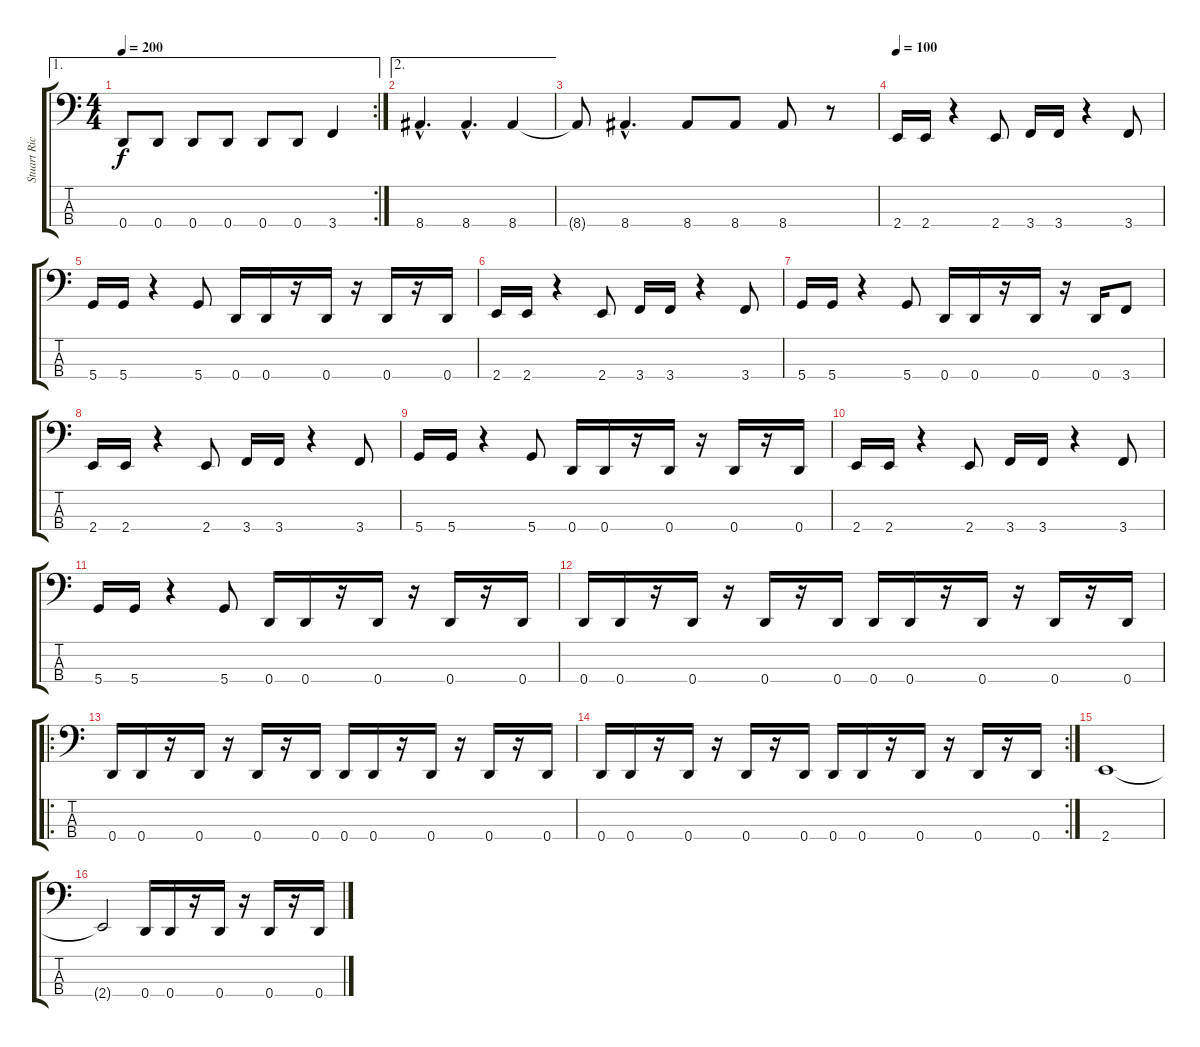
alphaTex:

\track ("Stuart Richardson" "Stuart Ric") {instrument electricbassfinger}
\staff {score tabs}
\tuning (G2 D2 A1 D1) {hide}
\ae 1
\rc 2
\ts (4 4)
\tempo 200
\clef f4
\ks c
0.4.8{dy f} 0.4.8 0.4.8 0.4.8 0.4.8 0.4.8 3.4.4 |
\ae 2
8.4{hac}.4{d} 8.4{hac}.4{d} 8.4.4 |
8.4{t}.8 8.4{hac}.4{d} 8.4.8 8.4.8 8.4.8 r.8 |
\tempo 100
2.4.16 2.4.16 r.4 2.4.8 3.4.16 3.4.16 r.4 3.4.8 |
5.4.16 5.4.16 r.4 5.4.8 0.4.16 0.4.16 r.16 0.4.16 r.16 0.4.16 r.16 0.4.16 |
2.4.16 2.4.16 r.4 2.4.8 3.4.16 3.4.16 r.4 3.4.8 |
5.4.16 5.4.16 r.4 5.4.8 0.4.16 0.4.16 r.16 0.4.16 r.16 0.4.16 3.4.8 |
2.4.16 2.4.16 r.4 2.4.8 3.4.16 3.4.16 r.4 3.4.8 |
5.4.16 5.4.16 r.4 5.4.8 0.4.16 0.4.16 r.16 0.4.16 r.16 0.4.16 r.16 0.4.16 |
2.4.16 2.4.16 r.4 2.4.8 3.4.16 3.4.16 r.4 3.4.8 |
5.4.16 5.4.16 r.4 5.4.8 0.4.16 0.4.16 r.16 0.4.16 r.16 0.4.16 r.16 0.4.16 |
0.4.16 0.4.16 r.16 0.4.16 r.16 0.4.16 r.16 0.4.16 0.4.16 0.4.16 r.16 0.4.16 r.16 0.4.16 r.16 0.4.16 |
\ro
0.4.16 0.4.16 r.16 0.4.16 r.16 0.4.16 r.16 0.4.16 0.4.16 0.4.16 r.16 0.4.16 r.16 0.4.16 r.16 0.4.16 |
\rc 2
0.4.16 0.4.16 r.16 0.4.16 r.16 0.4.16 r.16 0.4.16 0.4.16 0.4.16 r.16 0.4.16 r.16 0.4.16 r.16 0.4.16 |
2.4.1 |
2.4{t}.2 0.4.16 0.4.16 r.16 0.4.16 r.16 0.4.16 r.16 0.4.16
